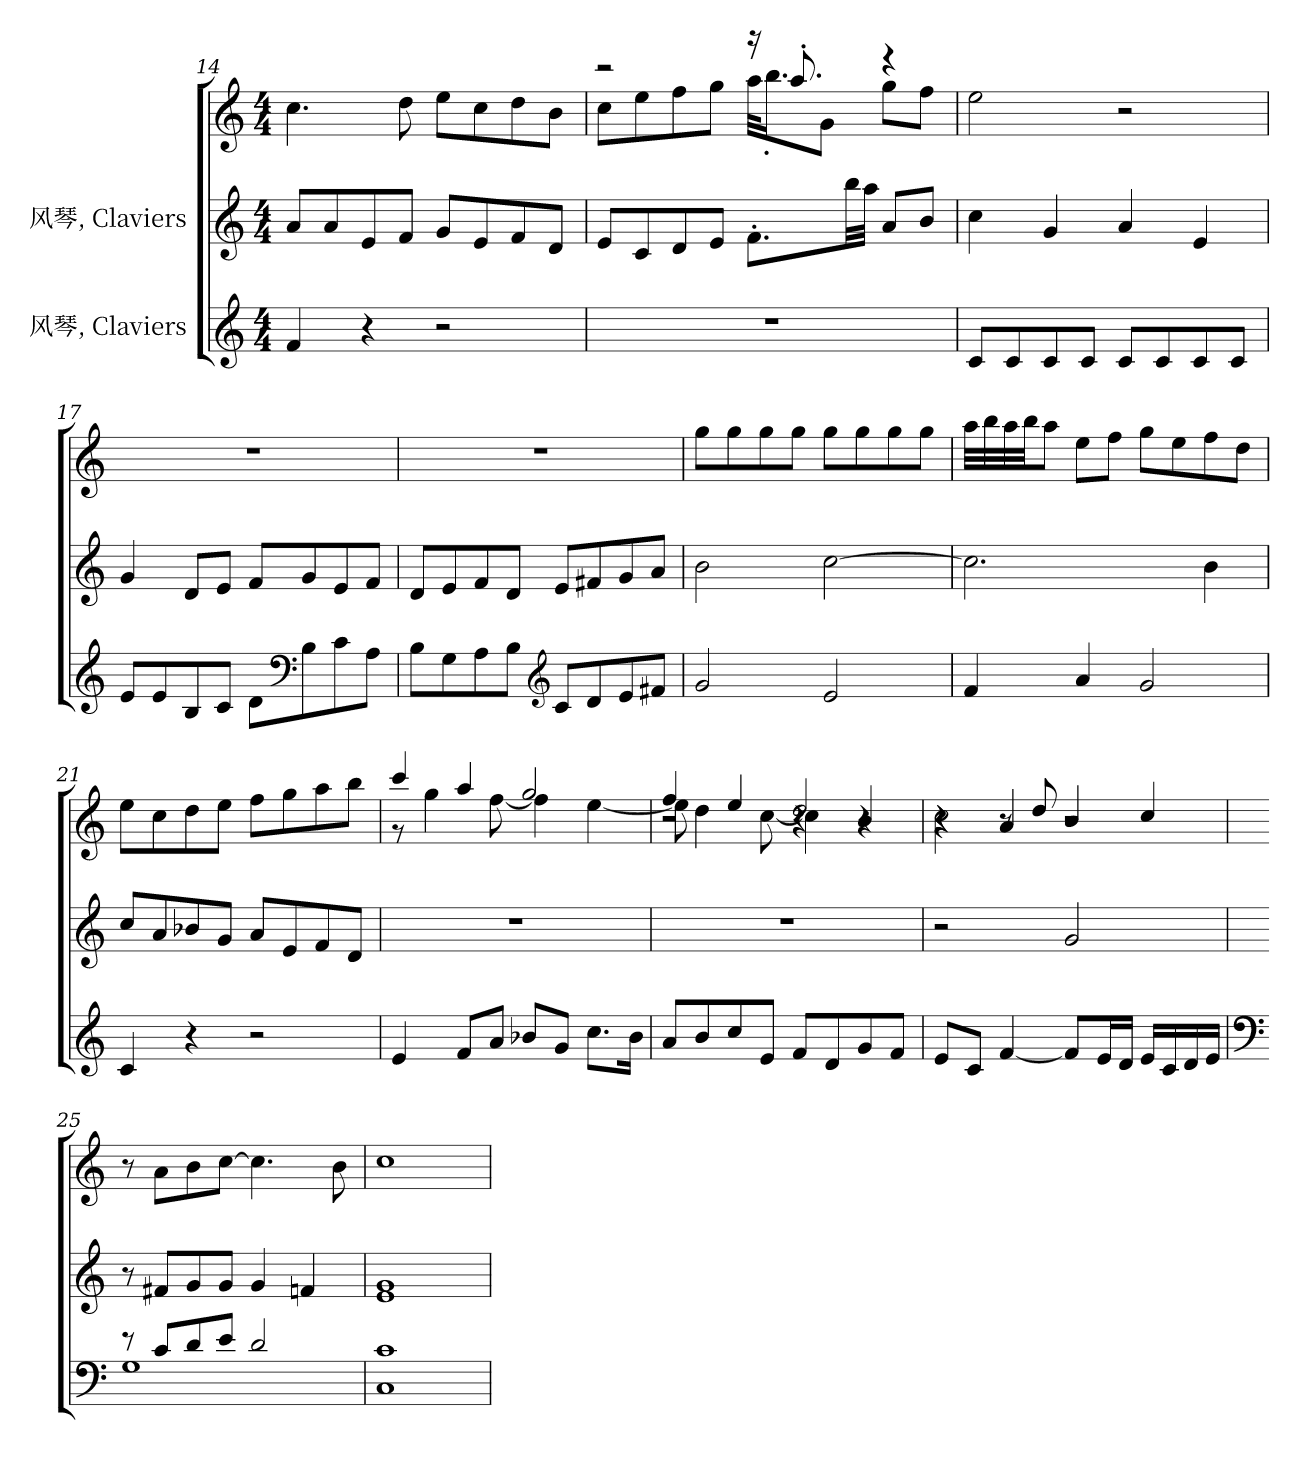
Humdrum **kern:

**kern	**kern	**kern
*part2	*part1	*part1
*staff3	*staff2	*staff1
*I"风琴, Claviers	*I"风琴, Claviers	*
*clefG2	*clefG2	*clefG2
*k[]	*k[]	*k[]
*M4/4	*M4/4	*M4/4
=14	=14	=14
4f/	8a/L	4.cc\
.	8a/	.
4r	8e/	.
.	8f/J	8dd\
2r	8g/L	8ee\L
.	8e/	8cc\
.	8f/	8dd\
.	8d/J	8b\J
=15	=15	=15
*	*	*^
1r	8e/L	2r	8cc\L
.	8c/	.	8ee\
.	8d/	.	8ff\
.	8e/J	.	8gg\J
.	8.f'\L	16r	32aa\KLL
.	.	.	16.bb'\J
.	.	8.aa'/	.
.	.	.	8g\J
.	32bb\LL	.	.
.	32aa\JJJ	.	.
.	8a/L	4r	8gg\L
.	8b/J	.	8ff\J
*	*	*v	*v
=16	=16	=16
8c/L	4cc\	2ee\
8c/	.	.
8c/	4g/	.
8c/J	.	.
8c/L	4a/	2r
8c/	.	.
8c/	4e/	.
8c/J	.	.
!!LO:PB:g=z
=17	=17	=17
8e/L	4g/	1r
8e/	.	.
8B/	8d/L	.
8c/J	8e/J	.
8d\L	8f/L	.
*clefF4	*	*
8B\	8g/	.
8c\	8e/	.
8A\J	8f/J	.
=18	=18	=18
8B\L	8d/L	1r
8G\	8e/	.
8A\	8f/	.
8B\J	8d/J	.
*clefG2	*	*
8c/L	8e/L	.
8d/	8f#X/	.
8e/	8g/	.
8f#X/J	8a/J	.
=19	=19	=19
2g/	2b\	8gg\L
.	.	8gg\
.	.	8gg\
.	.	8gg\J
2e/	[2cc\	8gg\L
.	.	8gg\
.	.	8gg\
.	.	8gg\J
=20	=20	=20
4f/	2.cc\]	32aa\LLL
.	.	32bb\
.	.	32aa\
.	.	32bb\JJ
.	.	8aa\J
4a/	.	8ee\L
.	.	8ff\J
2g/	.	8gg\L
.	.	8ee\
.	4b\	8ff\
.	.	8dd\J
!!LO:LB:g=z
=21	=21	=21
4c/	8cc/L	8ee\L
.	8a/	8cc\
4r	8b-X/	8dd\
.	8g/J	8ee\J
2r	8a/L	8ff\L
.	8e/	8gg\
.	8f/	8aa\
.	8d/J	8bb\J
=22	=22	=22
*	*	*^
4e/	1r	4ccc/	8r
.	.	.	4gg\
8f/L	.	4aa/	.
8a/J	.	.	[8ff\
8b-X/L	.	2gg/	4ff\]
8g/J	.	.	.
8.cc\L	.	.	[4ee\
16b-\Jk	.	.	.
=23	=23	=23	=23
*	*	*	*^
8a/L	1r	4ff/	8ee\]	2r
8b/	.	.	4dd\	.
8cc/	.	4ee/	.	.
8e/J	.	.	[8cc\	.
8f/L	.	2dd/	4cc\]	4r
8d/	.	.	.	.
8g/	.	.	4r	4b/
8f/J	.	.	.	.
=24	=24	=24	=24	=24
*	*	*MM83	*	*
8e/L	2r	4r	2cc\	4r
8c/J	.	.	.	.
[4f/	.	8r	.	4a/
.	.	8dd/	.	.
*	*	*MM78	*	*
8f/L]	2g/	4b/	2r	2r
16e/L	.	.	.	.
16d/JJ	.	.	.	.
16e/LL	.	4cc/	.	.
16c/	.	.	.	.
16d/	.	.	.	.
16e/JJ	.	.	.	.
*	*	*v	*v	*v
!!LO:LB:g=z
=25	=25	=25
*clefF4	*	*
*	*	*MM73
*^	*	*
8r	1G	8r	8r
8c/L	.	8f#X/L	8a\L
8d/	.	8g/	8b\
8e/J	.	8g/J	[8cc\J
2d/	.	4g/	4.cc\]
.	.	4fn/	.
.	.	.	8b\
*v	*v	*	*
=26	=26	=26
1C 1c	1e 1g	1cc
=	=	=
*-	*-	*-
